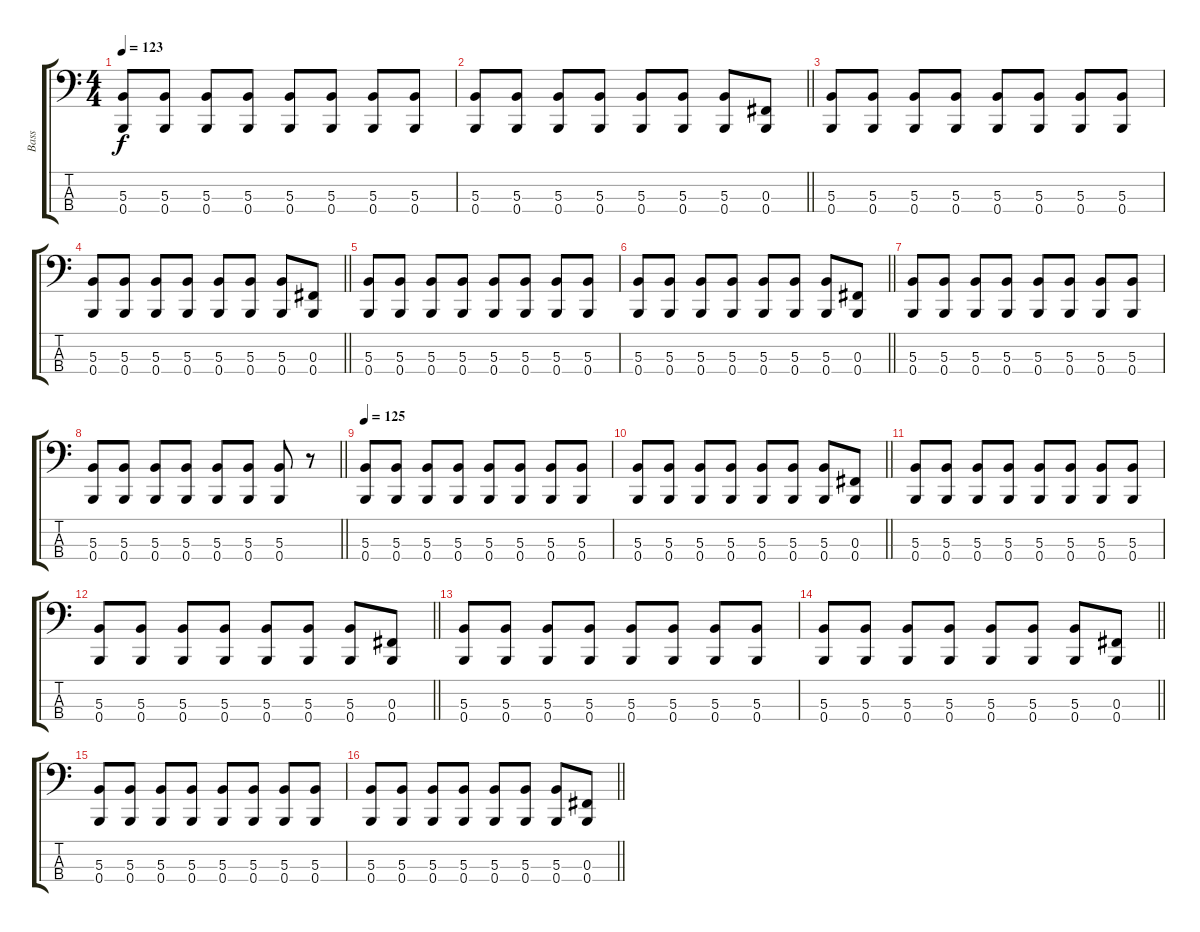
\track ("Bass" "Bass") {instrument electricbassfinger}
\staff {score tabs}
\tuning (E2 B1 Gb1 B0) {hide}
\ts (4 4)
\tempo 123
\clef f4
\ks c
(5.3 0.4).8{dy f} (5.3 0.4).8 (5.3 0.4).8 (5.3 0.4).8 (5.3 0.4).8 (5.3 0.4).8 (5.3 0.4).8 (5.3 0.4).8 |
\barLineRight lightlight
(5.3 0.4).8 (5.3 0.4).8 (5.3 0.4).8 (5.3 0.4).8 (5.3 0.4).8 (5.3 0.4).8 (5.3 0.4).8 (0.3 0.4).8 |
(5.3 0.4).8 (5.3 0.4).8 (5.3 0.4).8 (5.3 0.4).8 (5.3 0.4).8 (5.3 0.4).8 (5.3 0.4).8 (5.3 0.4).8 |
\barLineRight lightlight
(5.3 0.4).8 (5.3 0.4).8 (5.3 0.4).8 (5.3 0.4).8 (5.3 0.4).8 (5.3 0.4).8 (5.3 0.4).8 (0.3 0.4).8 |
(5.3 0.4).8 (5.3 0.4).8 (5.3 0.4).8 (5.3 0.4).8 (5.3 0.4).8 (5.3 0.4).8 (5.3 0.4).8 (5.3 0.4).8 |
\barLineRight lightlight
(5.3 0.4).8 (5.3 0.4).8 (5.3 0.4).8 (5.3 0.4).8 (5.3 0.4).8 (5.3 0.4).8 (5.3 0.4).8 (0.3 0.4).8 |
(5.3 0.4).8 (5.3 0.4).8 (5.3 0.4).8 (5.3 0.4).8 (5.3 0.4).8 (5.3 0.4).8 (5.3 0.4).8 (5.3 0.4).8 |
\barLineRight lightlight
(5.3 0.4).8 (5.3 0.4).8 (5.3 0.4).8 (5.3 0.4).8 (5.3 0.4).8 (5.3 0.4).8 (5.3 0.4).8 r.8 |
\section ("" "")
\tempo 125
(5.3 0.4).8 (5.3 0.4).8 (5.3 0.4).8 (5.3 0.4).8 (5.3 0.4).8 (5.3 0.4).8 (5.3 0.4).8 (5.3 0.4).8 |
\barLineRight lightlight
(5.3 0.4).8 (5.3 0.4).8 (5.3 0.4).8 (5.3 0.4).8 (5.3 0.4).8 (5.3 0.4).8 (5.3 0.4).8 (0.3 0.4).8 |
(5.3 0.4).8 (5.3 0.4).8 (5.3 0.4).8 (5.3 0.4).8 (5.3 0.4).8 (5.3 0.4).8 (5.3 0.4).8 (5.3 0.4).8 |
\barLineRight lightlight
(5.3 0.4).8 (5.3 0.4).8 (5.3 0.4).8 (5.3 0.4).8 (5.3 0.4).8 (5.3 0.4).8 (5.3 0.4).8 (0.3 0.4).8 |
(5.3 0.4).8 (5.3 0.4).8 (5.3 0.4).8 (5.3 0.4).8 (5.3 0.4).8 (5.3 0.4).8 (5.3 0.4).8 (5.3 0.4).8 |
\barLineRight lightlight
(5.3 0.4).8 (5.3 0.4).8 (5.3 0.4).8 (5.3 0.4).8 (5.3 0.4).8 (5.3 0.4).8 (5.3 0.4).8 (0.3 0.4).8 |
(5.3 0.4).8 (5.3 0.4).8 (5.3 0.4).8 (5.3 0.4).8 (5.3 0.4).8 (5.3 0.4).8 (5.3 0.4).8 (5.3 0.4).8 |
\barLineRight lightlight
(5.3 0.4).8 (5.3 0.4).8 (5.3 0.4).8 (5.3 0.4).8 (5.3 0.4).8 (5.3 0.4).8 (5.3 0.4).8 (0.3 0.4).8
